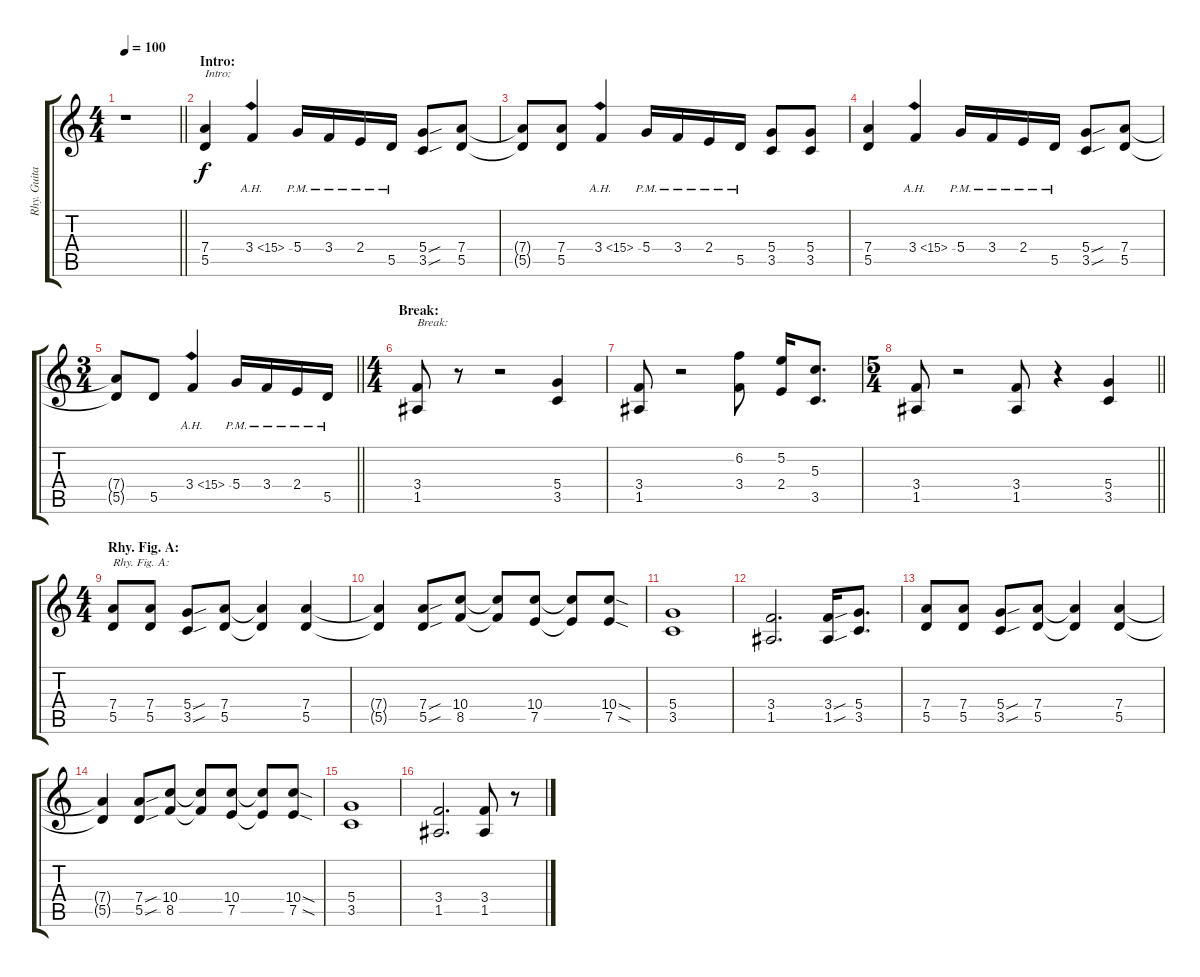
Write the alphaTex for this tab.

\track ("Rhy. Guitar 2" "Rhy. Guita") {instrument distortionguitar}
\staff {score tabs}
\tuning (E4 B3 G3 D3 A2 E2) {hide}
\ts (4 4)
\tempo 100
\clef g2
\barLineRight lightlight
\ks c
r.1{dy f instrument distortionguitar} |
\section ("" "Intro:")
(7.4 5.5).4{txt "Intro:"} 3.4{ah 12}.4 5.4{pm}.16 3.4{pm}.16 2.4{pm}.16 5.5{pm}.16 (5.4{sou} 3.5{sou}).8 (7.4 5.5).8 |
(7.4{t} 5.5{t}).8 (7.4 5.5).8 3.4{ah 12}.4 5.4{pm}.16 3.4{pm}.16 2.4{pm}.16 5.5{pm}.16 (5.4 3.5).8 (5.4 3.5).8 |
(7.4 5.5).4 3.4{ah 12}.4 5.4{pm}.16 3.4{pm}.16 2.4{pm}.16 5.5{pm}.16 (5.4{sou} 3.5{sou}).8 (7.4 5.5).8 |
\ts (3 4)
\barLineRight lightlight
(7.4{t} 5.5{t}).8 5.5.8 3.4{ah 12}.4 5.4{pm}.16 3.4{pm}.16 2.4{pm}.16 5.5{pm}.16 |
\ts (4 4)
\section ("" "Break:")
(3.4 1.5).8{txt "Break:"} r.8 r.2 (5.4 3.5).4 |
(3.4 1.5).8 r.2 (6.2 3.4).8 (5.2 2.4).16 (5.3 3.5).8{d} |
\ts (5 4)
\barLineRight lightlight
(3.4 1.5).8 r.2 (3.4 1.5).8 r.4 (5.4 3.5).4 |
\ts (4 4)
\section ("" "Rhy. Fig. A:")
(7.4 5.5).8{txt "Rhy. Fig. A:"} (7.4 5.5).8 (5.4{sou} 3.5{sou}).8 (7.4 5.5).8 (7.4{t} 5.5{t}).4 (7.4 5.5).4 |
(7.4{t} 5.5{t}).4 (7.4{sou} 5.5{sou}).8 (10.4 8.5).8 (10.4{t} 8.5{t}).8 (10.4 7.5).8 (10.4{t} 7.5{t}).8 (10.4{sod} 7.5{sod}).8 |
(5.4 3.5).1 |
(3.4 1.5).2{d} (3.4{sou} 1.5{sou}).16 (5.4 3.5).8{d} |
(7.4 5.5).8 (7.4 5.5).8 (5.4{sou} 3.5{sou}).8 (7.4 5.5).8 (7.4{t} 5.5{t}).4 (7.4 5.5).4 |
(7.4{t} 5.5{t}).4 (7.4{sou} 5.5{sou}).8 (10.4 8.5).8 (10.4{t} 8.5{t}).8 (10.4 7.5).8 (10.4{t} 7.5{t}).8 (10.4{sod} 7.5{sod}).8 |
(5.4 3.5).1 |
(3.4 1.5).2{d} (3.4 1.5).8 r.8
